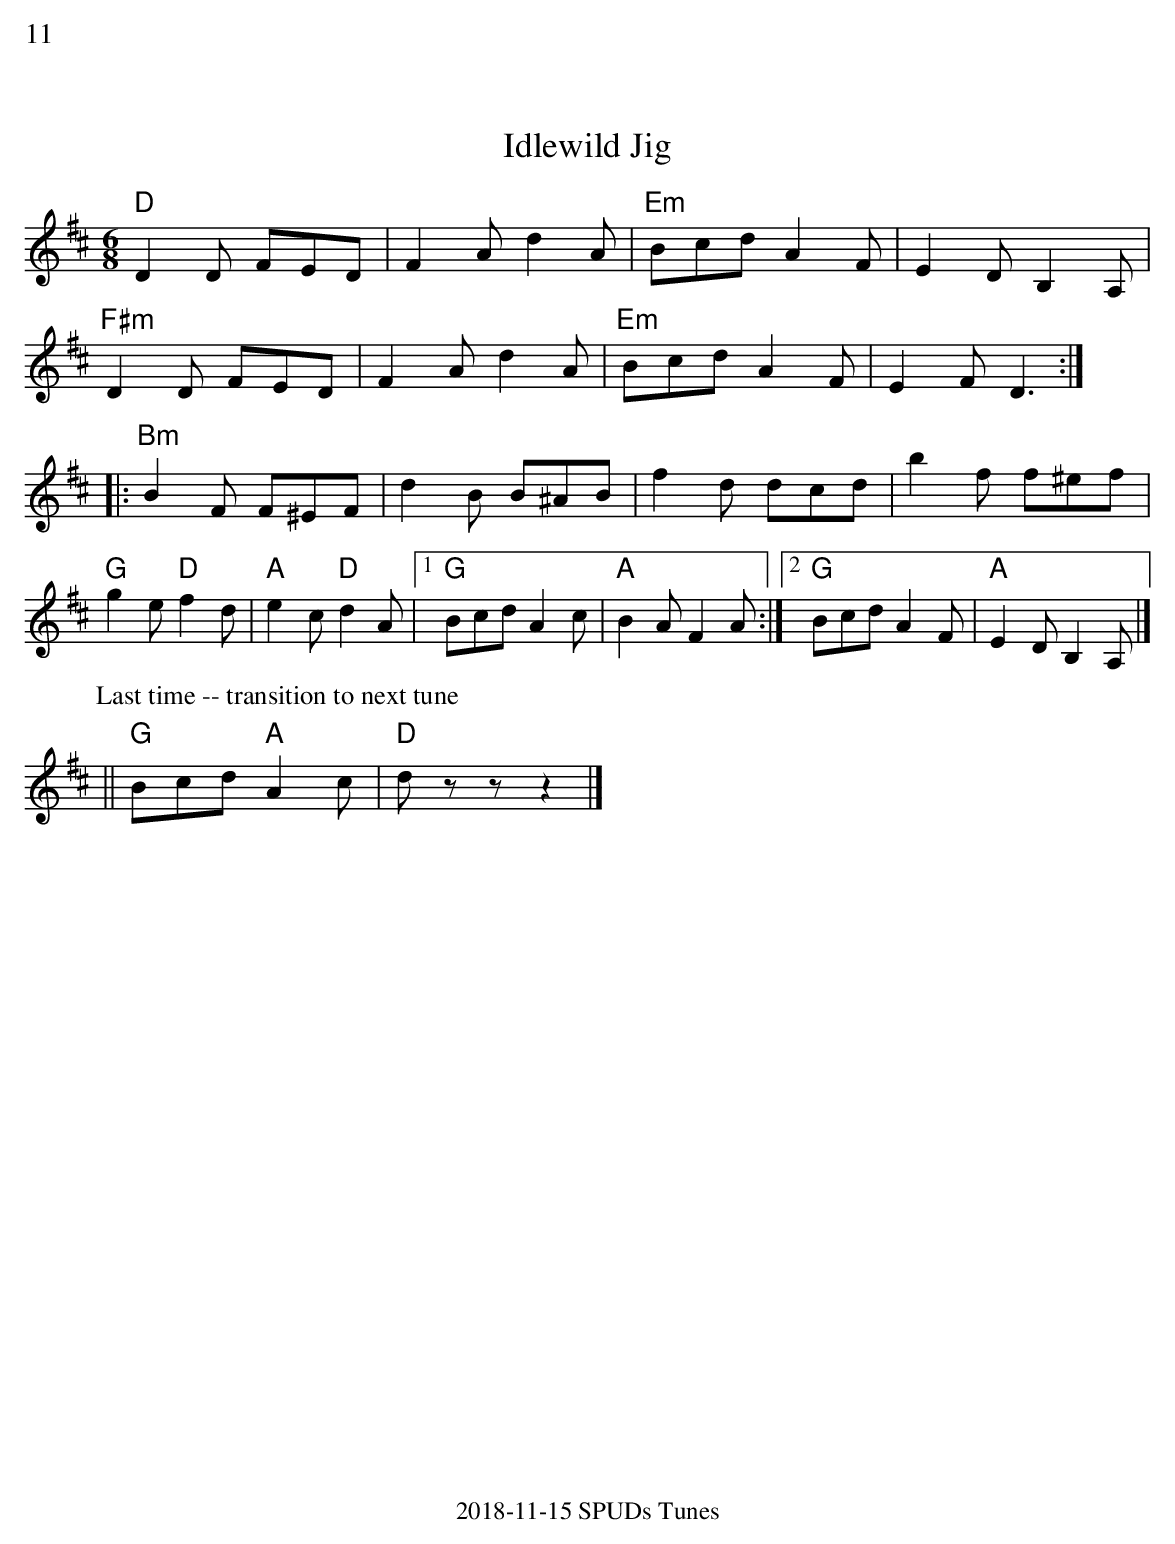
X:1
%%text 11
T:Idlewild Jig
M:6/8
K:D
"D" D2D FED | F2A d2 A | "Em" Bcd A2F | E2D B,2A, |
"F#m" D2D FED | F2A d2 A | "Em" Bcd A2F | E2F D3:|
|: "Bm"B2F F^EF | d2 B B^AB | f2 d dcd | b2f f^ef |
"G"g2e "D"f2d |"A"e2c "D"d2A |1"G"Bcd A2 c | "A"B2A F2A :|2"G"Bcd A2F | "A"E2D B,2A,|]
P:Last time -- transition to next tune
|| "G"Bcd "A"A2 c | "D"d zz z2 |]
